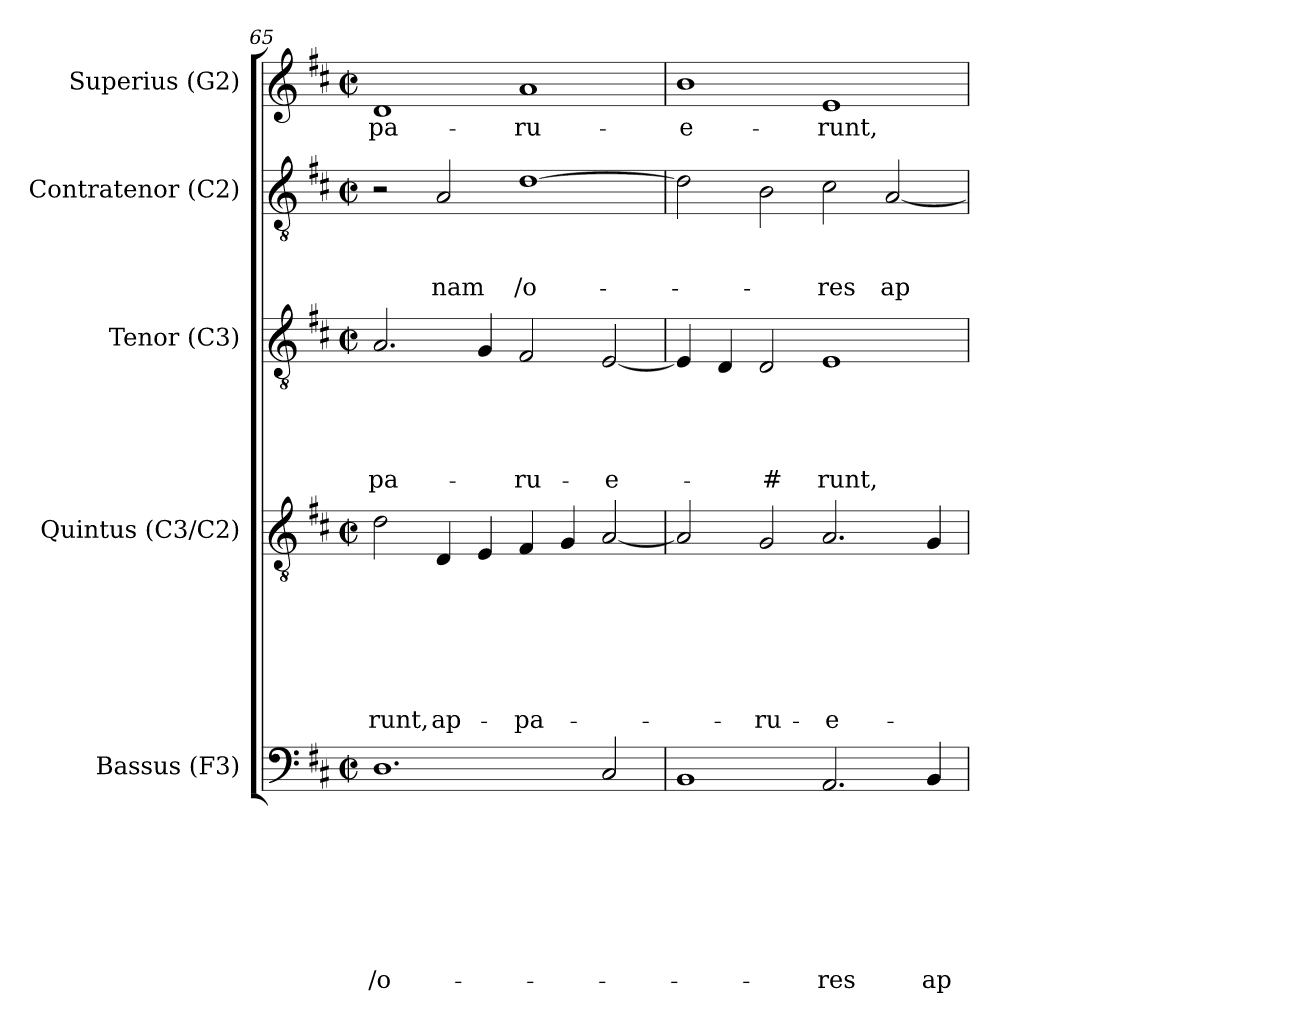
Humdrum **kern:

**kern	**text	**text	**text	**text	**text	**text	**text	**text	**kern	**text	**text	**text	**text	**text	**text	**text	**kern	**text	**text	**text	**text	**text	**kern	**text	**text	**text	**kern	**text
*part5	*part5	*part5	*part5	*part5	*part5	*part5	*part5	*part5	*part4	*part4	*part4	*part4	*part4	*part4	*part4	*part4	*part3	*part3	*part3	*part3	*part3	*part3	*part2	*part2	*part2	*part2	*part1	*part1
*staff5	*staff5	*staff5	*staff5	*staff5	*staff5	*staff5	*staff5	*staff5	*staff4	*staff4	*staff4	*staff4	*staff4	*staff4	*staff4	*staff4	*staff3	*staff3	*staff3	*staff3	*staff3	*staff3	*staff2	*staff2	*staff2	*staff2	*staff1	*staff1
*I"Bassus (F3)	*	*	*	*	*	*	*	*	*I"Quintus (C3/C2)	*	*	*	*	*	*	*	*I"Tenor (C3)	*	*	*	*	*	*I"Contratenor (C2)	*	*	*	*I"Superius (G2)	*
*I'B.	*	*	*	*	*	*	*	*	*I'Q.	*	*	*	*	*	*	*	*I'T.	*	*	*	*	*	*I'Ct.	*	*	*	*I'S.	*
!!LO:LB:g=z
*clefF4	*	*	*	*	*	*	*	*	*clefGv2	*	*	*	*	*	*	*	*clefGv2	*	*	*	*	*	*clefGv2	*	*	*	*clefG2	*
*k[f#c#]	*	*	*	*	*	*	*	*	*k[f#c#]	*	*	*	*	*	*	*	*k[f#c#]	*	*	*	*	*	*k[f#c#]	*	*	*	*k[f#c#]	*
*D:	*	*	*	*	*	*	*	*	*D:	*	*	*	*	*	*	*	*D:	*	*	*	*	*	*D:	*	*	*	*D:	*
*M2/2	*	*	*	*	*	*	*	*	*M2/2	*	*	*	*	*	*	*	*M2/2	*	*	*	*	*	*M2/2	*	*	*	*M2/2	*
*met(c|)	*	*	*	*	*	*	*	*	*met(c|)	*	*	*	*	*	*	*	*met(c|)	*	*	*	*	*	*met(c|)	*	*	*	*met(c|)	*
=65	=65	=65	=65	=65	=65	=65	=65	=65	=65	=65	=65	=65	=65	=65	=65	=65	=65	=65	=65	=65	=65	=65	=65	=65	=65	=65	=65	=65
!	!	!	!	!	!	!	!	!LO:LY:b	!	!	!	!	!	!	!	!LO:LY:b	!	!	!	!	!	!LO:LY:b	!	!	!	!	!	!LO:LY:b
1.D	.	.	.	.	.	.	.	/o-	2d\	.	.	.	.	.	.	-runt,	2.A/	.	.	.	.	-pa-	2r	.	.	.	1d	-pa-
!	!	!	!	!	!	!	!	!	!	!	!	!	!	!	!	!LO:LY:b	!	!	!	!	!	!	!	!	!	!LO:LY:b	!	!
.	.	.	.	.	.	.	.	.	4D/	.	.	.	.	.	.	ap-	.	.	.	.	.	.	2A/	.	.	nam	.	.
.	.	.	.	.	.	.	.	.	4E/	.	.	.	.	.	.	.	4G/	.	.	.	.	.	.	.	.	.	.	.
!	!	!	!	!	!	!	!	!	!	!	!	!	!	!	!	!LO:LY:b	!	!	!	!	!	!LO:LY:b	!	!	!	!LO:LY:b	!	!LO:LY:b
.	.	.	.	.	.	.	.	.	4F#/	.	.	.	.	.	.	-pa-	2F#/	.	.	.	.	-ru-	[>1d	.	.	/o-	1a	-ru-
.	.	.	.	.	.	.	.	.	4G/	.	.	.	.	.	.	.	.	.	.	.	.	.	.	.	.	.	.	.
!	!	!	!	!	!	!	!	!	!	!	!	!	!	!	!	!	!	!	!	!	!	!LO:LY:b:rj	!	!	!	!	!	!
2C#/	.	.	.	.	.	.	.	.	[<2A/	.	.	.	.	.	.	.	[<2E/	.	.	.	.	-e-	.	.	.	.	.	.
=66	=66	=66	=66	=66	=66	=66	=66	=66	=66	=66	=66	=66	=66	=66	=66	=66	=66	=66	=66	=66	=66	=66	=66	=66	=66	=66	=66	=66
!	!	!	!	!	!	!	!	!	!	!	!	!	!	!	!	!	!	!	!	!	!	!	!	!	!	!	!	!LO:LY:b:rj
1BB	.	.	.	.	.	.	.	.	2A/]	.	.	.	.	.	.	.	4E/]	.	.	.	.	.	2d\]	.	.	.	1b	-e-
.	.	.	.	.	.	.	.	.	.	.	.	.	.	.	.	.	4D/	.	.	.	.	.	.	.	.	.	.	.
!	!	!	!	!	!	!	!	!	!	!	!	!	!	!	!	!LO:LY:b	!	!	!	!	!	!LO:LY:b:rj	!	!	!	!	!	!
.	.	.	.	.	.	.	.	.	2G/	.	.	.	.	.	.	-ru-	2D/	.	.	.	.	-#	2B\	.	.	.	.	.
!	!	!	!	!	!	!	!	!LO:LY:b	!	!	!	!	!	!	!	!LO:LY:b:rj	!	!	!	!	!	!LO:LY:b	!	!	!	!LO:LY:b	!	!LO:LY:b
2.AA/	.	.	.	.	.	.	.	-res	2.A/	.	.	.	.	.	.	-e-	1E	.	.	.	.	runt,	2c#\	.	.	-res	1e	-runt,
!	!	!	!	!	!	!	!	!	!	!	!	!	!	!	!	!	!	!	!	!	!	!	!	!	!	!LO:LY:b	!	!
.	.	.	.	.	.	.	.	.	.	.	.	.	.	.	.	.	.	.	.	.	.	.	[<2A/	.	.	ap-	.	.
!	!	!	!	!	!	!	!	!LO:LY:b	!	!	!	!	!	!	!	!	!	!	!	!	!	!	!	!	!	!	!	!
4BB/	.	.	.	.	.	.	.	ap-	4G/	.	.	.	.	.	.	.	.	.	.	.	.	.	.	.	.	.	.	.
=	=	=	=	=	=	=	=	=	=	=	=	=	=	=	=	=	=	=	=	=	=	=	=	=	=	=	=	=
*-	*-	*-	*-	*-	*-	*-	*-	*-	*-	*-	*-	*-	*-	*-	*-	*-	*-	*-	*-	*-	*-	*-	*-	*-	*-	*-	*-	*-
